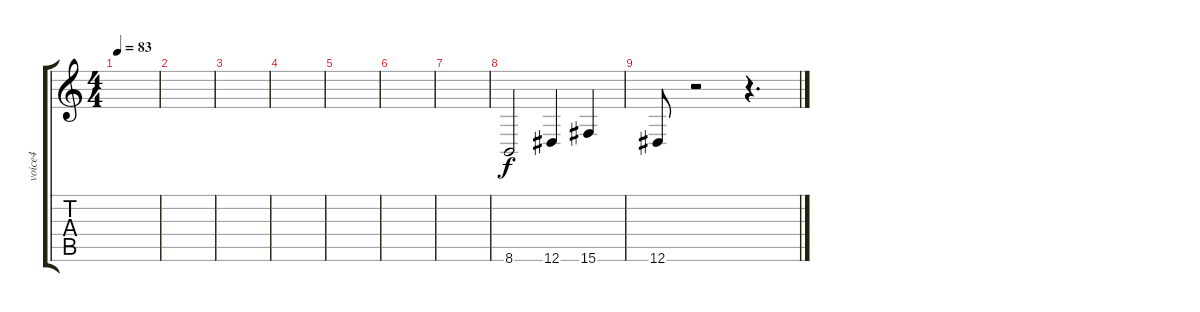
\track ("voice4" "voice4") {instrument oboe}
\staff {score tabs}
\tuning (Eb4 Bb3 Gb3 Db3 Ab2 Eb2) {hide}
\ts (4 4)
\tempo 83
\clef g2
\ks c
|
|
|
|
|
|
|
8.6.2 12.6.4 15.6.4 |
12.6.8 r.2 r.4{d}
